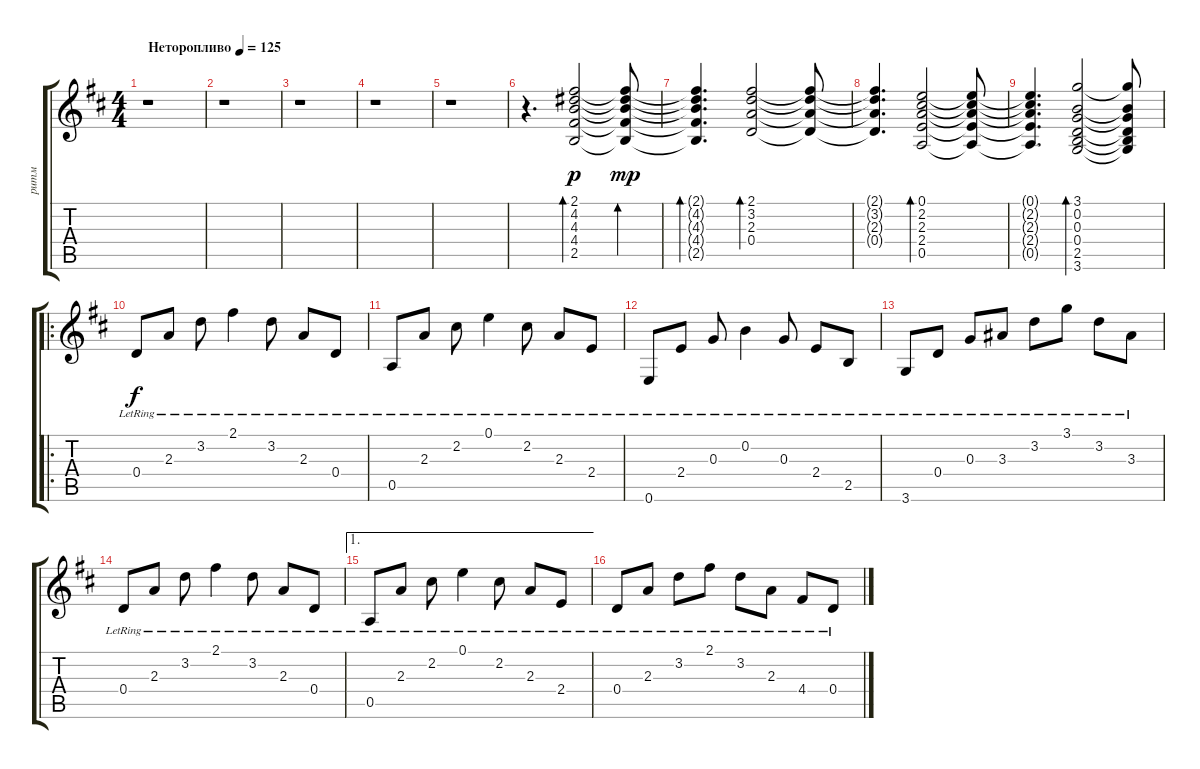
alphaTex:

\track ("ритм" "ритм") {instrument acousticguitarsteel}
\staff {score tabs}
\tuning (E4 B3 G3 D3 A2 E2) {hide}
\ts (4 4)
\tempo (125 "Неторопливо")
\clef g2
\ks d
r.1{dy p instrument acousticguitarsteel} |
r.1 |
r.1 |
r.1 |
r.1 |
r.4{d} (2.1 4.2 4.3 4.4 2.5).2{bd 120} (2.1{t} 4.2{t} 4.3{t} 4.4{t} 2.5{t}).8{bd 120 dy mp} |
(2.1{t} 4.2{t} 4.3{t} 4.4{t} 2.5{t}).4{d bd 120} (2.1 3.2 2.3 0.4).2{bd 120} (2.1{t} 3.2{t} 2.3{t} 0.4{t}).8 |
(2.1{t} 3.2{t} 2.3{t} 0.4{t}).4{d} (0.1 2.2 2.3 2.4 0.5).2{bd 120} (0.1{t} 2.2{t} 2.3{t} 2.4{t} 0.5{t}).8 |
(0.1{t} 2.2{t} 2.3{t} 2.4{t} 0.5{t}).4{d} (3.1 0.2 0.3 0.4 2.5 3.6).2{bd 120} (3.1{t} 0.2{t} 0.3{t} 0.4{t} 2.5{t} 3.6{t}).8 |
\ro
0.4{lr}.8{dy f} 2.3{lr}.8 3.2{lr}.8 2.1{lr}.4 3.2{lr}.8 2.3{lr}.8 0.4{lr}.8 |
0.5{lr}.8 2.3{lr}.8 2.2{lr}.8 0.1{lr}.4 2.2{lr}.8 2.3{lr}.8 2.4{lr}.8 |
0.6{lr}.8 2.4{lr}.8 0.3{lr}.8 0.2{lr}.4 0.3{lr}.8 2.4{lr}.8 2.5{lr}.8 |
3.6{lr}.8 0.4{lr}.8 0.3{lr}.8 3.3{lr}.8 3.2{lr}.8 3.1{lr}.8 3.2{lr}.8 3.3{lr}.8 |
0.4{lr}.8 2.3{lr}.8 3.2{lr}.8 2.1{lr}.4 3.2{lr}.8 2.3{lr}.8 0.4{lr}.8 |
\ae 1
0.5{lr}.8 2.3{lr}.8 2.2{lr}.8 0.1{lr}.4 2.2{lr}.8 2.3{lr}.8 2.4{lr}.8 |
0.4{lr}.8 2.3{lr}.8 3.2{lr}.8 2.1{lr}.8 3.2{lr}.8 2.3{lr}.8 4.4{lr}.8 0.4{lr}.8
